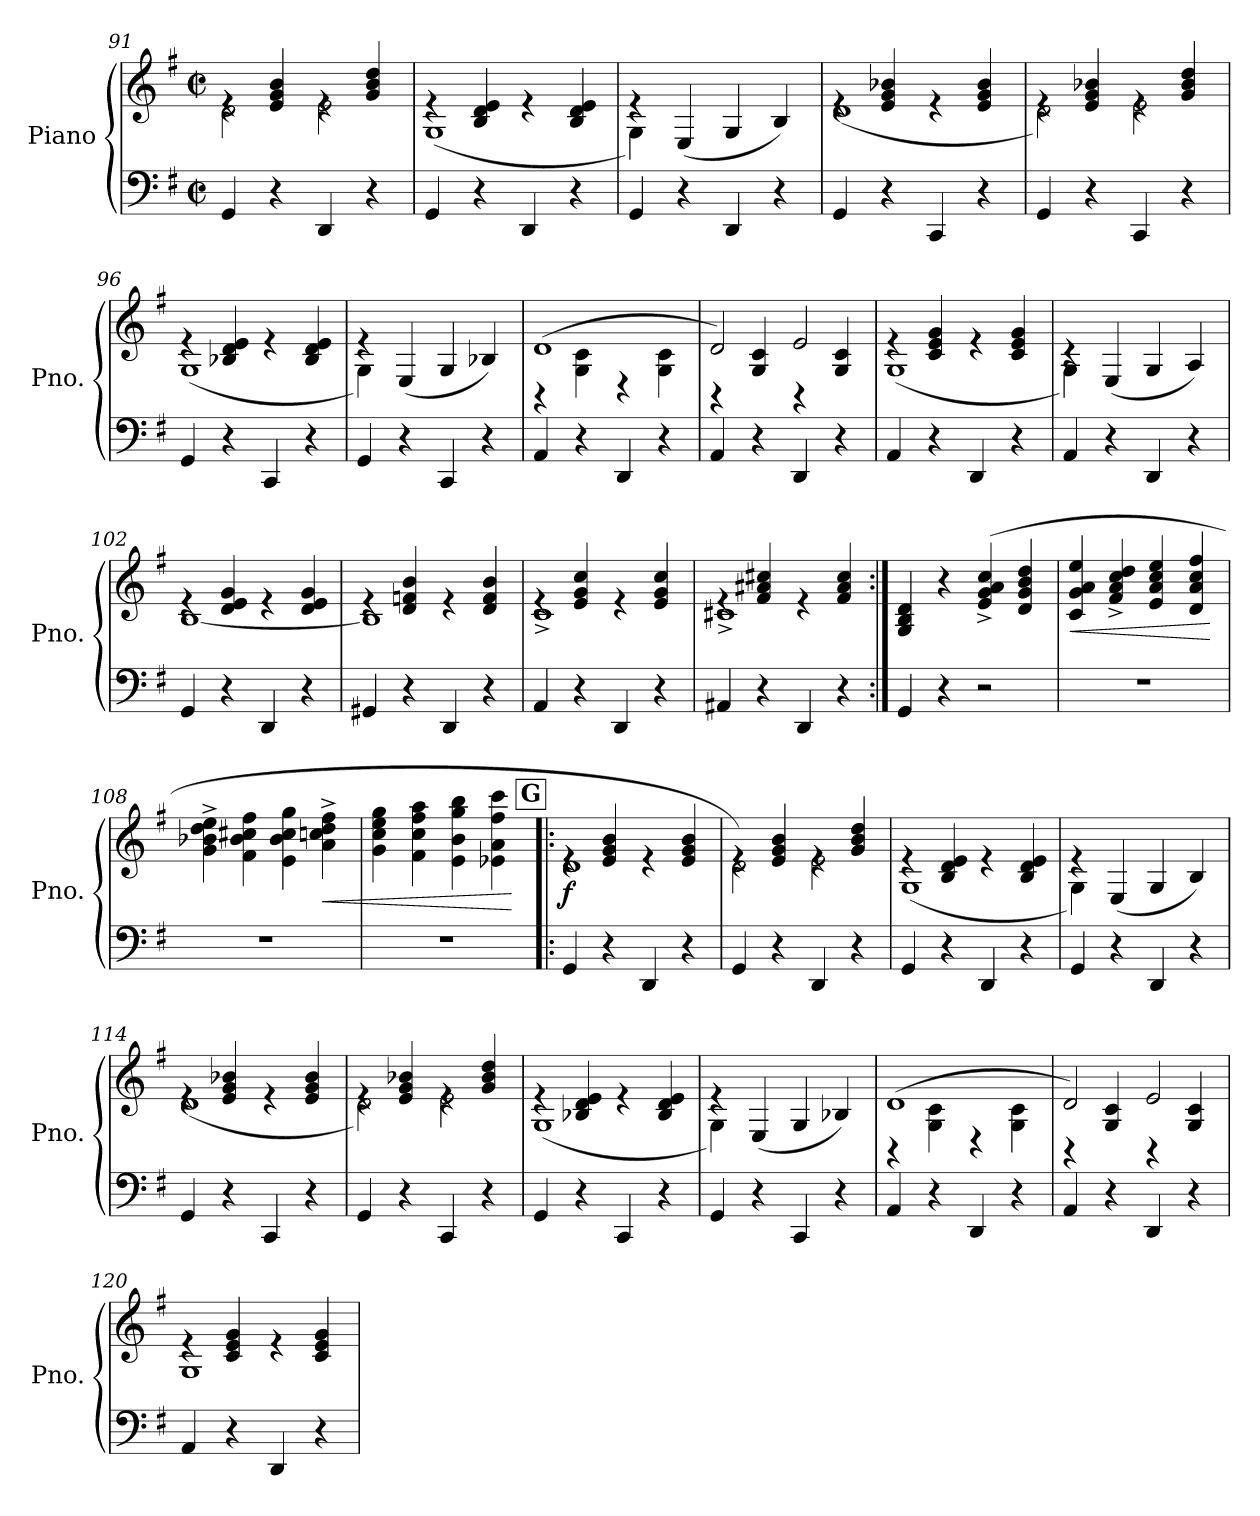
**kern	**kern	**dynam
*part1	*part1	*part1
*staff2	*staff1	*staff1/2
*I"Piano	*	*
*I'Pno.	*	*
*clefF4	*clefG2	*
*k[f#]	*k[f#]	*
*M4/4	*M4/4	*
*met(c|)	*met(c|)	*
=91	=91	=91
*	*^	*
4GG/	4re	2d\	.
4r	4e/ 4g/ 4b/	.	.
4DD/	4re	2e\	.
4r	4g/ 4b/ 4dd/	.	.
=92	=92	=92	=92
4GG/	4re	(1G	.
4r	4B/ 4d/ 4e/	.	.
4DD/	4re	.	.
4r	4B/ 4d/ 4e/	.	.
=93	=93	=93	=93
4GG/	4re	4G\)	.
4r	(4E/	2.ryy	.
4DD/	4G/	.	.
4r	4B/)	.	.
=94	=94	=94	=94
4GG/	4re	(1d	.
4r	4e/ 4g/ 4b-X/	.	.
4CC/	4re	.	.
4r	4e/ 4g/ 4b-/	.	.
=95	=95	=95	=95
4GG/	4re	2d\)	.
4r	4e/ 4g/ 4b-X/	.	.
4CC/	4re	2e\	.
4r	4g/ 4b-/ 4dd/	.	.
!!LO:LB:g=z	!!
=96	=96	=96	=96
4GG/	4re	(1G	.
4r	4B-X/ 4d/ 4e/	.	.
4CC/	4re	.	.
4r	4B-/ 4d/ 4e/	.	.
=97	=97	=97	=97
4GG/	4re	4G\)	.
4r	(4E/	2.ryy	.
4CC/	4G/	.	.
4r	4B-X/)	.	.
=98	=98	=98	=98
4AA/	4rBB	(1d	.
4r	4G\ 4c\	.	.
4DD/	4rD	.	.
4r	4G\ 4c\	.	.
=99	=99	=99	=99
4AA/	4rBB	2d/)	.
4r	4G/ 4c/	.	.
4DD/	4rBB	2e/	.
4r	4G/ 4c/	.	.
=100	=100	=100	=100
4AA/	4re	(1G	.
4r	4c/ 4e/ 4g/	.	.
4DD/	4re	.	.
4r	4c/ 4e/ 4g/	.	.
=101	=101	=101	=101
4AA/	4rc	4G\)	.
4r	(4E/	2.ryy	.
4DD/	4G/	.	.
4r	4A/)	.	.
=102	=102	=102	=102
4GG/	4re	[1B	.
4r	4d/ 4e/ 4g/	.	.
4DD/	4re	.	.
4r	4d/ 4e/ 4g/	.	.
!!LO:LB:g=z	!!
=103	=103	=103	=103
4GG#X/	4re	1B]	.
4r	4d/ 4fn/ 4b/	.	.
4DD/	4re	.	.
4r	4d/ 4f/ 4b/	.	.
=104	=104	=104	=104
4AA/	4re	1c^	.
4r	4e/ 4g/ 4cc/	.	.
4DD/	4re	.	.
4r	4e/ 4g/ 4cc/	.	.
=105	=105	=105	=105
4AA#X/	4re	1c#X^	.
4r	4f#/ 4a#X/ 4cc#X/	.	.
4DD/	4re	.	.
4r	4f#/ 4a#/ 4cc#/	.	.
*	*v	*v	*
=106:|!	=106:|!	=106:|!
(4GG/	4G/ 4B/ 4d/	.
4r	4r	.
2r	(4e/^ 4g/^ 4a/^ 4cc/^	.
.	4d/ 4g/ 4b/ 4dd/	.
=107	=107	=107
!	!	!LO:HP:b
1r	4c/ 4g/ 4a/ 4ee/	<
.	4f#/^ 4a/^ 4cc/^ 4dd/^	.
.	4e/ 4a/ 4cc/ 4ee/	.
.	4d/ 4a/ 4cc/ 4ff#/	.
.	.	[
=108	=108	=108
!	!	!LO:DY:b
!	!	!LO:DY:n=1:b
!	!	!LO:DY:n=2:b
!	!	!LO:DY:n=3:b
1r	4g\^ 4b-X\^ 4dd\^ 4ee\^	mf mf mf mf
.	4f#\ 4b-\ 4cc#X\ 4ff#\	.
.	4e\ 4b-\ 4cc#\ 4gg\	.
!	!	!LO:HP:b
.	4a\^ 4ccn\^ 4dd\^ 4ff#\^	<
!!LO:PB:g=z
=109	=109	=109
1rF	4g\ 4cc\ 4ee\ 4gg\	.
.	4f#\ 4cc\ 4ff#\ 4aa\	.
.	4e\ 4b\ 4gg\ 4bb\	.
.	4e-X\ 4a\ 4ff#\ 4ccc\	.
.	.	[
!!LO:REH:place=s1:a:B:fs=14:t=G
=110!|:	=110!|:	=110!|:
*	*^	*
!	!	!	!LO:DY:b
4GG/	4re	1d	f
4r	4e/ 4g/ 4b/	.	.
4DD/	4re	.	.
4r	4e/ 4g/ 4b/	.	.
=111	=111	=111	=111
4GG/	4re	2d\)	.
4r	4e/ 4g/ 4b/	.	.
4DD/	4re	2e\	.
4r	4g/ 4b/ 4dd/	.	.
=112	=112	=112	=112
4GG/	4re	(1G	.
4r	4B/ 4d/ 4e/	.	.
4DD/	4re	.	.
4r	4B/ 4d/ 4e/	.	.
=113	=113	=113	=113
4GG/	4re	4G\)	.
4r	(4E/	2.ryy	.
4DD/	4G/	.	.
4r	4B/)	.	.
=114	=114	=114	=114
4GG/	4re	(1d	.
4r	4e/ 4g/ 4b-X/	.	.
4CC/	4re	.	.
4r	4e/ 4g/ 4b-/	.	.
=115	=115	=115	=115
4GG/	4re	2d\)	.
4r	4e/ 4g/ 4b-X/	.	.
4CC/	4re	2e\	.
4r	4g/ 4b-/ 4dd/	.	.
!!LO:LB:g=z	!!
=116	=116	=116	=116
4GG/	4re	(1G	.
4r	4B-X/ 4d/ 4e/	.	.
4CC/	4re	.	.
4r	4B-/ 4d/ 4e/	.	.
=117	=117	=117	=117
4GG/	4re	4G\)	.
4r	(4E/	2.ryy	.
4CC/	4G/	.	.
4r	4B-X/)	.	.
=118	=118	=118	=118
4AA/	4rBB	(1d	.
4r	4G\ 4c\	.	.
4DD/	4rD	.	.
4r	4G\ 4c\	.	.
=119	=119	=119	=119
4AA/	4rBB	2d/)	.
4r	4G/ 4c/	.	.
4DD/	4rBB	2e/	.
4r	4G/ 4c/	.	.
=120	=120	=120	=120
4AA/	4re	1G	.
4r	4c/ 4e/ 4g/	.	.
4DD/	4re	.	.
4r	4c/ 4e/ 4g/	.	.
*	*v	*v	*
=	=	=
*-	*-	*-
